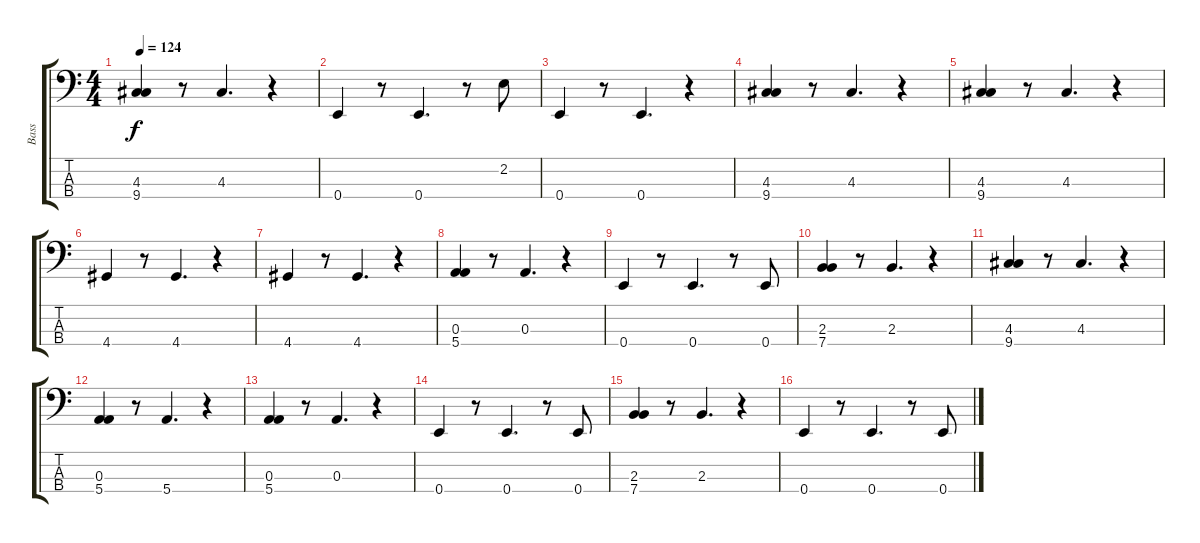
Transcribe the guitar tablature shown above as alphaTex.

\track ("Bass" "Bass") {instrument electricbassfinger}
\staff {score tabs}
\tuning (G2 D2 A1 E1) {hide}
\ts (4 4)
\tempo 124
\clef f4
\ks c
(4.3 9.4).4{dy f} r.8 4.3.4{d} r.4 |
0.4.4 r.8 0.4.4{d} r.8 2.2.8 |
0.4.4 r.8 0.4.4{d} r.4 |
(4.3 9.4).4 r.8 4.3.4{d} r.4 |
(4.3 9.4).4 r.8 4.3.4{d} r.4 |
4.4.4 r.8 4.4.4{d} r.4 |
4.4.4 r.8 4.4.4{d} r.4 |
(0.3 5.4).4 r.8 0.3.4{d} r.4 |
0.4.4 r.8 0.4.4{d} r.8 0.4.8 |
(2.3 7.4).4 r.8 2.3.4{d} r.4 |
(4.3 9.4).4 r.8 4.3.4{d} r.4 |
(0.3 5.4).4 r.8 5.4.4{d} r.4 |
(0.3 5.4).4 r.8 0.3.4{d} r.4 |
0.4.4 r.8 0.4.4{d} r.8 0.4.8 |
(2.3 7.4).4 r.8 2.3.4{d} r.4 |
0.4.4 r.8 0.4.4{d} r.8 0.4.8
